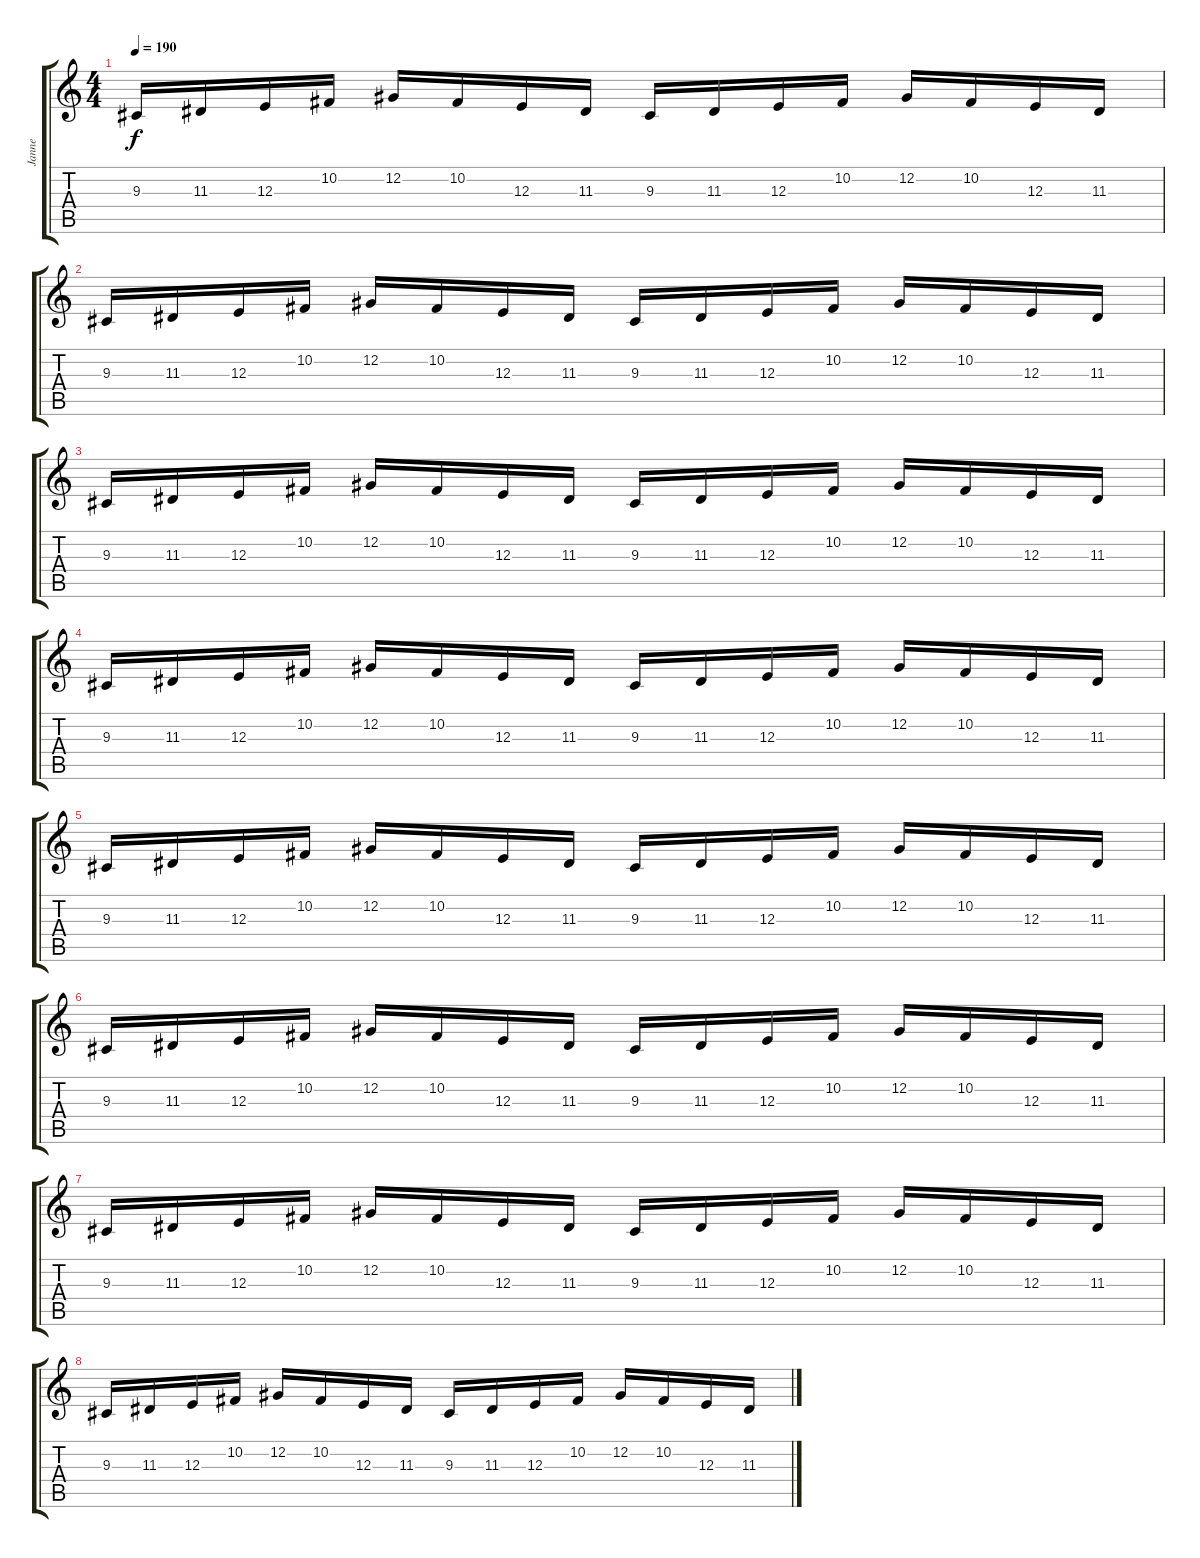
\track ("Janne" "Janne") {instrument stringensemble1}
\staff {score tabs}
\tuning (Db4 Ab3 E3 B2 Gb2 Db2) {hide}
\ts (4 4)
\tempo 190
\clef g2
\ks c
9.3.16{dy f} 11.3.16 12.3.16 10.2.16 12.2.16 10.2.16 12.3.16 11.3.16 9.3.16 11.3.16 12.3.16 10.2.16 12.2.16 10.2.16 12.3.16 11.3.16 |
9.3.16 11.3.16 12.3.16 10.2.16 12.2.16 10.2.16 12.3.16 11.3.16 9.3.16 11.3.16 12.3.16 10.2.16 12.2.16 10.2.16 12.3.16 11.3.16 |
9.3.16 11.3.16 12.3.16 10.2.16 12.2.16 10.2.16 12.3.16 11.3.16 9.3.16 11.3.16 12.3.16 10.2.16 12.2.16 10.2.16 12.3.16 11.3.16 |
9.3.16 11.3.16 12.3.16 10.2.16 12.2.16 10.2.16 12.3.16 11.3.16 9.3.16 11.3.16 12.3.16 10.2.16 12.2.16 10.2.16 12.3.16 11.3.16 |
9.3.16 11.3.16 12.3.16 10.2.16 12.2.16 10.2.16 12.3.16 11.3.16 9.3.16 11.3.16 12.3.16 10.2.16 12.2.16 10.2.16 12.3.16 11.3.16 |
9.3.16 11.3.16 12.3.16 10.2.16 12.2.16 10.2.16 12.3.16 11.3.16 9.3.16 11.3.16 12.3.16 10.2.16 12.2.16 10.2.16 12.3.16 11.3.16 |
9.3.16 11.3.16 12.3.16 10.2.16 12.2.16 10.2.16 12.3.16 11.3.16 9.3.16 11.3.16 12.3.16 10.2.16 12.2.16 10.2.16 12.3.16 11.3.16 |
9.3.16 11.3.16 12.3.16 10.2.16 12.2.16 10.2.16 12.3.16 11.3.16 9.3.16 11.3.16 12.3.16 10.2.16 12.2.16 10.2.16 12.3.16 11.3.16
